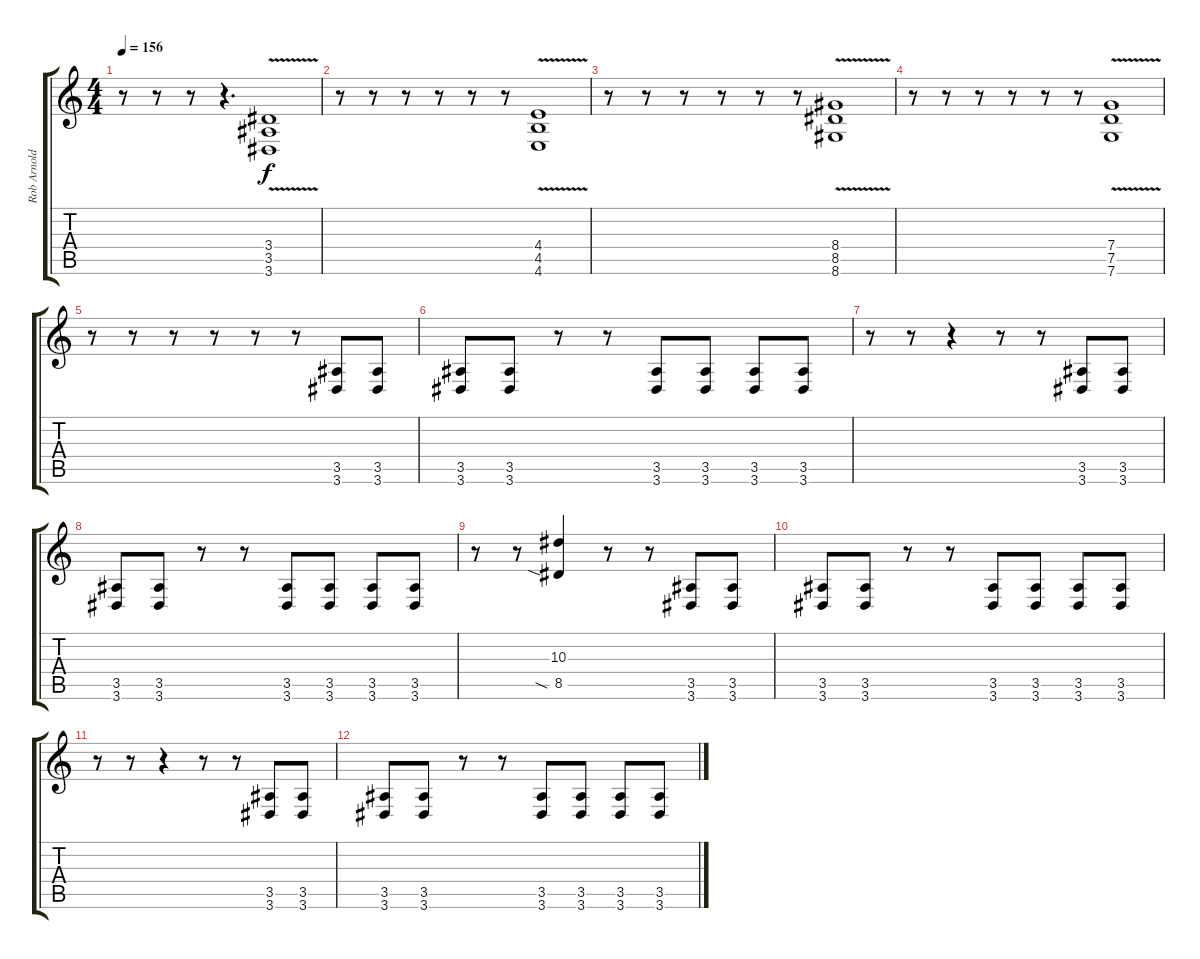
\track ("Rob Arnold" "Rob Arnold") {instrument distortionguitar}
\staff {score tabs}
\tuning (D4 A3 F3 C3 G2 C2) {hide}
\ts (4 4)
\tempo 156
\clef g2
\ks c
r.8{dy f} r.8 r.8 r.4{d} (3.4 3.5{v} 3.6).1 |
r.8 r.8 r.8 r.8 r.8 r.8 (4.4{v} 4.5 4.6).1 |
r.8 r.8 r.8 r.8 r.8 r.8 (8.4{v} 8.5 8.6).1 |
r.8 r.8 r.8 r.8 r.8 r.8 (7.4{v} 7.5 7.6).1 |
r.8 r.8 r.8 r.8 r.8 r.8 (3.5 3.6).8 (3.5 3.6).8 |
(3.5 3.6).8 (3.5 3.6).8 r.8 r.8 (3.5 3.6).8 (3.5 3.6).8 (3.5 3.6).8 (3.5 3.6).8 |
r.8 r.8 r.4 r.8 r.8 (3.5 3.6).8 (3.5 3.6).8 |
(3.5 3.6).8 (3.5 3.6).8 r.8 r.8 (3.5 3.6).8 (3.5 3.6).8 (3.5 3.6).8 (3.5 3.6).8 |
r.8 r.8 (10.3 8.5{sia}).4 r.8 r.8 (3.5 3.6).8 (3.5 3.6).8 |
(3.5 3.6).8 (3.5 3.6).8 r.8 r.8 (3.5 3.6).8 (3.5 3.6).8 (3.5 3.6).8 (3.5 3.6).8 |
r.8 r.8 r.4 r.8 r.8 (3.5 3.6).8 (3.5 3.6).8 |
(3.5 3.6).8 (3.5 3.6).8 r.8 r.8 (3.5 3.6).8 (3.5 3.6).8 (3.5 3.6).8 (3.5 3.6).8
